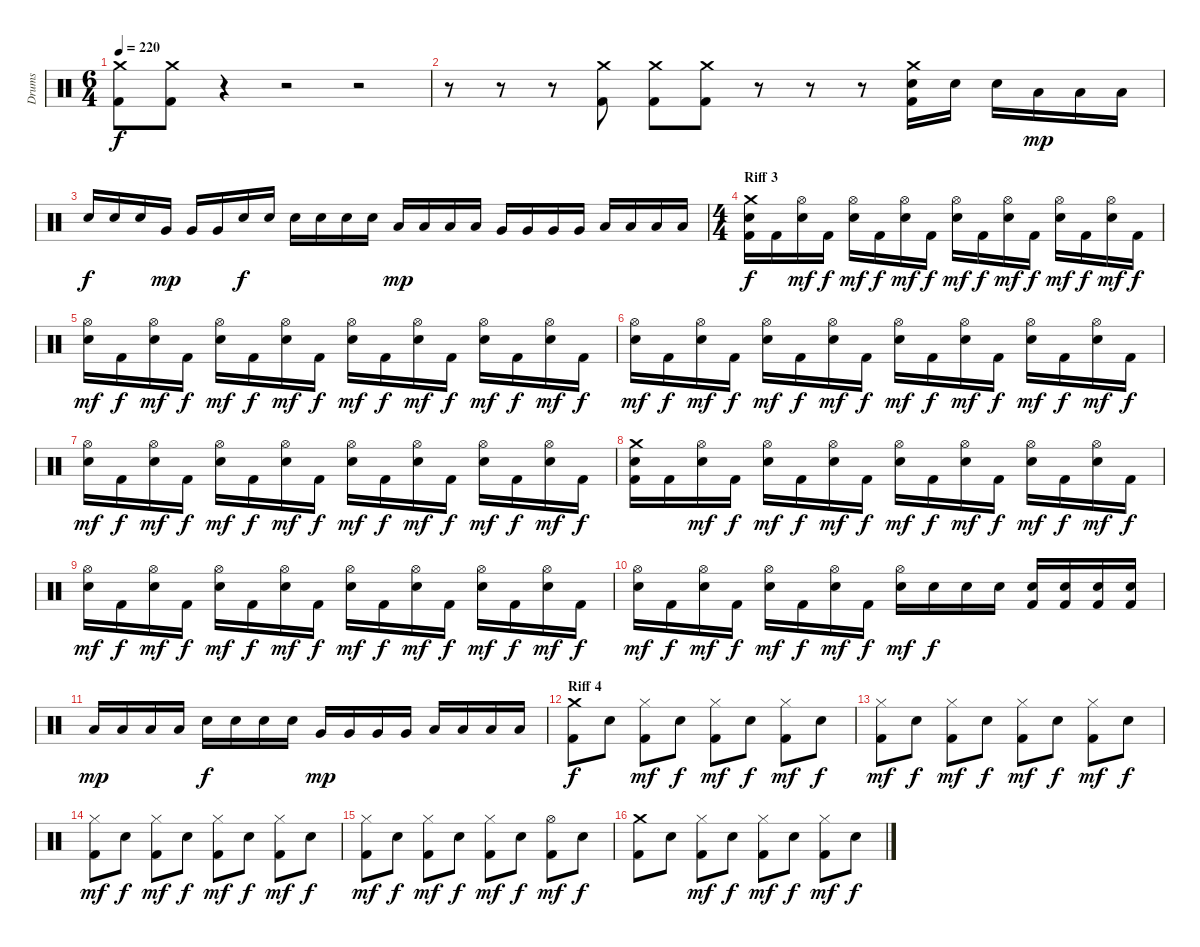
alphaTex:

\track ("Drums" "Drums") {instrument percussion}
\staff {score}
\articulation defaults
\ts (6 4)
\tempo 220
\clef neutral
\ks c
("Crash medium (hit)" "Kick (hit) 2").8{dy f} ("Crash medium (hit)" "Kick (hit) 2").8 r.4 r.2 r.2 |
r.8 r.8 r.8 ("Crash medium (hit)" "Kick (hit) 2").8 ("Crash medium (hit)" "Kick (hit) 2").8 ("Crash medium (hit)" "Kick (hit) 2").8 r.8 r.8 r.8 ("Crash medium (hit)" "Electric Snare (hit)" "Kick (hit) 2").16 "Electric Snare (hit)".16 "Electric Snare (hit)".16 "Low Tom (hit)".16{dy mp} "Low Tom (hit)".16 "Low Tom (hit)".16 |
"Electric Snare (hit)".16{dy f} "Electric Snare (hit)".16 "Electric Snare (hit)".16 "Very Low Tom (hit)".16{dy mp} "Very Low Tom (hit)".16 "Very Low Tom (hit)".16 "Electric Snare (hit)".16{dy f} "Electric Snare (hit)".16 "Electric Snare (hit)".16 "Electric Snare (hit)".16 "Electric Snare (hit)".16 "Electric Snare (hit)".16 "Low Tom (hit)".16{dy mp} "Low Tom (hit)".16 "Low Tom (hit)".16 "Low Tom (hit)".16 "Very Low Tom (hit)".16 "Very Low Tom (hit)".16 "Very Low Tom (hit)".16 "Very Low Tom (hit)".16 "Low Floor Tom (hit)".16 "Low Floor Tom (hit)".16 "Low Floor Tom (hit)".16 "Low Floor Tom (hit)".16 |
\ts (4 4)
\section ("" "Riff 3")
("Crash medium (hit)" "Electric Snare (hit)" "Kick (hit) 2").16{dy f} "Kick (hit) 2".16 ("Hi-Hat (open)" "Electric Snare (hit)").16{dy mf} "Kick (hit) 2".16{dy f} ("Hi-Hat (open)" "Electric Snare (hit)").16{dy mf} "Kick (hit) 2".16{dy f} ("Hi-Hat (open)" "Electric Snare (hit)").16{dy mf} "Kick (hit) 2".16{dy f} ("Hi-Hat (open)" "Electric Snare (hit)").16{dy mf} "Kick (hit) 2".16{dy f} ("Hi-Hat (open)" "Electric Snare (hit)").16{dy mf} "Kick (hit) 2".16{dy f} ("Hi-Hat (open)" "Electric Snare (hit)").16{dy mf} "Kick (hit) 2".16{dy f} ("Hi-Hat (open)" "Electric Snare (hit)").16{dy mf} "Kick (hit) 2".16{dy f} |
("Hi-Hat (open)" "Electric Snare (hit)").16{dy mf} "Kick (hit) 2".16{dy f} ("Hi-Hat (open)" "Electric Snare (hit)").16{dy mf} "Kick (hit) 2".16{dy f} ("Hi-Hat (open)" "Electric Snare (hit)").16{dy mf} "Kick (hit) 2".16{dy f} ("Hi-Hat (open)" "Electric Snare (hit)").16{dy mf} "Kick (hit) 2".16{dy f} ("Hi-Hat (open)" "Electric Snare (hit)").16{dy mf} "Kick (hit) 2".16{dy f} ("Hi-Hat (open)" "Electric Snare (hit)").16{dy mf} "Kick (hit) 2".16{dy f} ("Hi-Hat (open)" "Electric Snare (hit)").16{dy mf} "Kick (hit) 2".16{dy f} ("Hi-Hat (open)" "Electric Snare (hit)").16{dy mf} "Kick (hit) 2".16{dy f} |
("Hi-Hat (open)" "Electric Snare (hit)").16{dy mf} "Kick (hit) 2".16{dy f} ("Hi-Hat (open)" "Electric Snare (hit)").16{dy mf} "Kick (hit) 2".16{dy f} ("Hi-Hat (open)" "Electric Snare (hit)").16{dy mf} "Kick (hit) 2".16{dy f} ("Hi-Hat (open)" "Electric Snare (hit)").16{dy mf} "Kick (hit) 2".16{dy f} ("Hi-Hat (open)" "Electric Snare (hit)").16{dy mf} "Kick (hit) 2".16{dy f} ("Hi-Hat (open)" "Electric Snare (hit)").16{dy mf} "Kick (hit) 2".16{dy f} ("Hi-Hat (open)" "Electric Snare (hit)").16{dy mf} "Kick (hit) 2".16{dy f} ("Hi-Hat (open)" "Electric Snare (hit)").16{dy mf} "Kick (hit) 2".16{dy f} |
("Hi-Hat (open)" "Electric Snare (hit)").16{dy mf} "Kick (hit) 2".16{dy f} ("Hi-Hat (open)" "Electric Snare (hit)").16{dy mf} "Kick (hit) 2".16{dy f} ("Hi-Hat (open)" "Electric Snare (hit)").16{dy mf} "Kick (hit) 2".16{dy f} ("Hi-Hat (open)" "Electric Snare (hit)").16{dy mf} "Kick (hit) 2".16{dy f} ("Hi-Hat (open)" "Electric Snare (hit)").16{dy mf} "Kick (hit) 2".16{dy f} ("Hi-Hat (open)" "Electric Snare (hit)").16{dy mf} "Kick (hit) 2".16{dy f} ("Hi-Hat (open)" "Electric Snare (hit)").16{dy mf} "Kick (hit) 2".16{dy f} ("Hi-Hat (open)" "Electric Snare (hit)").16{dy mf} "Kick (hit) 2".16{dy f} |
("Crash medium (hit)" "Electric Snare (hit)" "Kick (hit) 2").16 "Kick (hit) 2".16 ("Hi-Hat (open)" "Electric Snare (hit)").16{dy mf} "Kick (hit) 2".16{dy f} ("Hi-Hat (open)" "Electric Snare (hit)").16{dy mf} "Kick (hit) 2".16{dy f} ("Hi-Hat (open)" "Electric Snare (hit)").16{dy mf} "Kick (hit) 2".16{dy f} ("Hi-Hat (open)" "Electric Snare (hit)").16{dy mf} "Kick (hit) 2".16{dy f} ("Hi-Hat (open)" "Electric Snare (hit)").16{dy mf} "Kick (hit) 2".16{dy f} ("Hi-Hat (open)" "Electric Snare (hit)").16{dy mf} "Kick (hit) 2".16{dy f} ("Hi-Hat (open)" "Electric Snare (hit)").16{dy mf} "Kick (hit) 2".16{dy f} |
("Hi-Hat (open)" "Electric Snare (hit)").16{dy mf} "Kick (hit) 2".16{dy f} ("Hi-Hat (open)" "Electric Snare (hit)").16{dy mf} "Kick (hit) 2".16{dy f} ("Hi-Hat (open)" "Electric Snare (hit)").16{dy mf} "Kick (hit) 2".16{dy f} ("Hi-Hat (open)" "Electric Snare (hit)").16{dy mf} "Kick (hit) 2".16{dy f} ("Hi-Hat (open)" "Electric Snare (hit)").16{dy mf} "Kick (hit) 2".16{dy f} ("Hi-Hat (open)" "Electric Snare (hit)").16{dy mf} "Kick (hit) 2".16{dy f} ("Hi-Hat (open)" "Electric Snare (hit)").16{dy mf} "Kick (hit) 2".16{dy f} ("Hi-Hat (open)" "Electric Snare (hit)").16{dy mf} "Kick (hit) 2".16{dy f} |
("Hi-Hat (open)" "Electric Snare (hit)").16{dy mf} "Kick (hit) 2".16{dy f} ("Hi-Hat (open)" "Electric Snare (hit)").16{dy mf} "Kick (hit) 2".16{dy f} ("Hi-Hat (open)" "Electric Snare (hit)").16{dy mf} "Kick (hit) 2".16{dy f} ("Hi-Hat (open)" "Electric Snare (hit)").16{dy mf} "Kick (hit) 2".16{dy f} ("Hi-Hat (open)" "Electric Snare (hit)").16{dy mf} "Electric Snare (hit)".16{dy f} "Electric Snare (hit)".16 "Electric Snare (hit)".16 ("Electric Snare (hit)" "Kick (hit) 2").16 ("Electric Snare (hit)" "Kick (hit) 2").16 ("Electric Snare (hit)" "Kick (hit) 2").16 ("Electric Snare (hit)" "Kick (hit) 2").16 |
"Low Tom (hit)".16{dy mp} "Low Tom (hit)".16 "Low Tom (hit)".16 "Low Tom (hit)".16 "Electric Snare (hit)".16{dy f} "Electric Snare (hit)".16 "Electric Snare (hit)".16 "Electric Snare (hit)".16 "Very Low Tom (hit)".16{dy mp} "Very Low Tom (hit)".16 "Very Low Tom (hit)".16 "Very Low Tom (hit)".16 "Low Floor Tom (hit)".16 "Low Floor Tom (hit)".16 "Low Floor Tom (hit)".16 "Low Floor Tom (hit)".16 |
\section ("" "Riff 4")
("Crash medium (hit)" "Kick (hit) 2").8{dy f} "Electric Snare (hit)".8 ("Hi-Hat (closed)" "Kick (hit) 2").8{dy mf} "Electric Snare (hit)".8{dy f} ("Hi-Hat (closed)" "Kick (hit) 2").8{dy mf} "Electric Snare (hit)".8{dy f} ("Hi-Hat (closed)" "Kick (hit) 2").8{dy mf} "Electric Snare (hit)".8{dy f} |
("Hi-Hat (closed)" "Kick (hit) 2").8{dy mf} "Electric Snare (hit)".8{dy f} ("Hi-Hat (closed)" "Kick (hit) 2").8{dy mf} "Electric Snare (hit)".8{dy f} ("Hi-Hat (closed)" "Kick (hit) 2").8{dy mf} "Electric Snare (hit)".8{dy f} ("Hi-Hat (closed)" "Kick (hit) 2").8{dy mf} "Electric Snare (hit)".8{dy f} |
("Hi-Hat (closed)" "Kick (hit) 2").8{dy mf} "Electric Snare (hit)".8{dy f} ("Hi-Hat (closed)" "Kick (hit) 2").8{dy mf} "Electric Snare (hit)".8{dy f} ("Hi-Hat (closed)" "Kick (hit) 2").8{dy mf} "Electric Snare (hit)".8{dy f} ("Hi-Hat (closed)" "Kick (hit) 2").8{dy mf} "Electric Snare (hit)".8{dy f} |
("Hi-Hat (closed)" "Kick (hit) 2").8{dy mf} "Electric Snare (hit)".8{dy f} ("Hi-Hat (closed)" "Kick (hit) 2").8{dy mf} "Electric Snare (hit)".8{dy f} ("Hi-Hat (closed)" "Kick (hit) 2").8{dy mf} "Electric Snare (hit)".8{dy f} ("Hi-Hat (open)" "Kick (hit) 2").8{dy mf} "Electric Snare (hit)".8{dy f} |
("Crash medium (hit)" "Kick (hit) 2").8 "Electric Snare (hit)".8 ("Hi-Hat (closed)" "Kick (hit) 2").8{dy mf} "Electric Snare (hit)".8{dy f} ("Hi-Hat (closed)" "Kick (hit) 2").8{dy mf} "Electric Snare (hit)".8{dy f} ("Hi-Hat (closed)" "Kick (hit) 2").8{dy mf} "Electric Snare (hit)".8{dy f}
